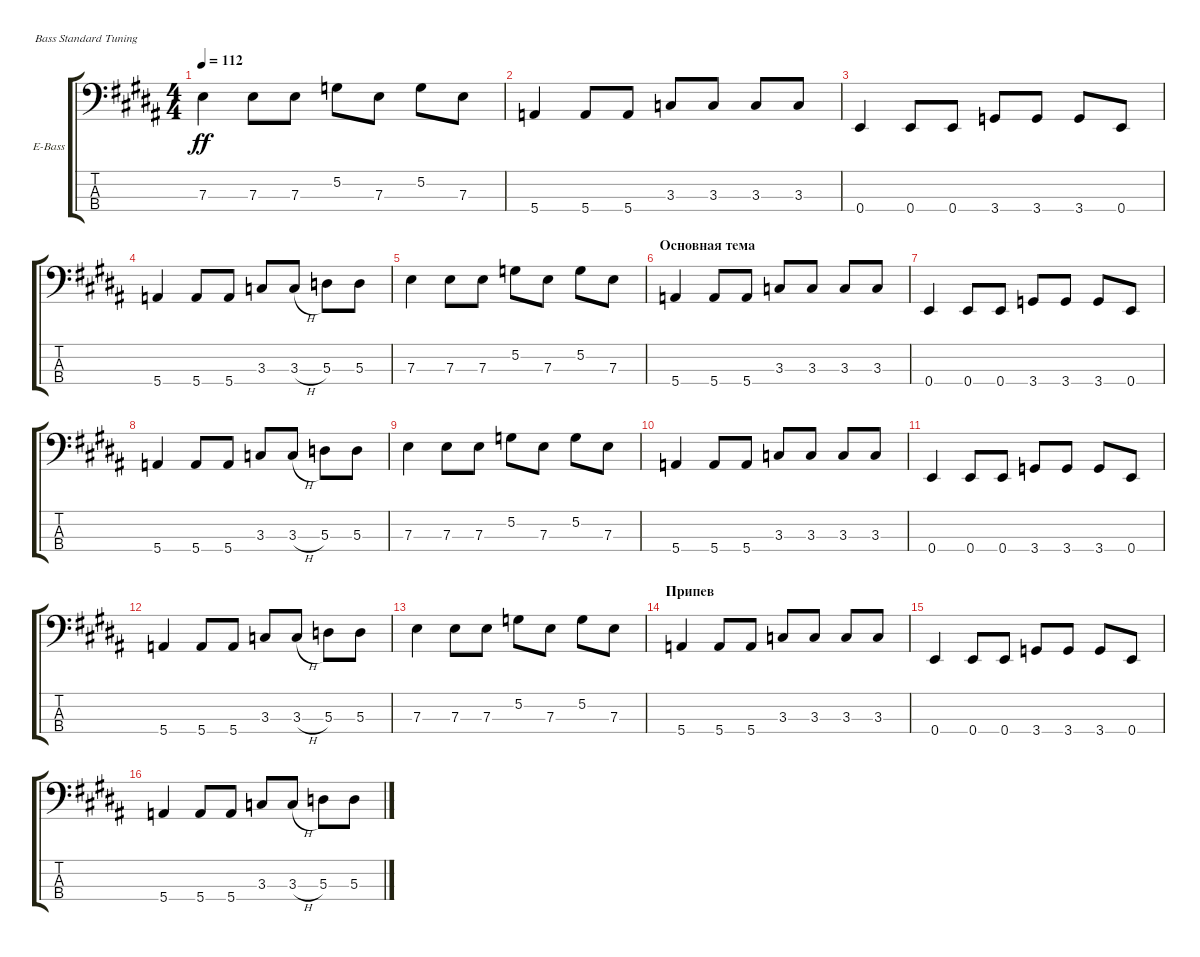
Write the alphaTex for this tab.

\bracketExtendMode groupsimilarinstruments
\firstSystemTrackNameOrientation horizontal
\otherSystemsTrackNameOrientation horizontal
\track ("Krist Novoselic" "E-Bass") {mute instrument electricbassfinger}
\staff {score tabs}
\tuning (G2 D2 A1 E1)
\ts (4 4)
\tempo 112
\clef f4
\ks g#minor
7.3.4{dy ff} 7.3.8 7.3.8 5.2.8 7.3.8 5.2.8 7.3.8 |
5.4.4 5.4.8 5.4.8 3.3.8 3.3.8 3.3.8 3.3.8 |
0.4.4 0.4.8 0.4.8 3.4.8 3.4.8 3.4.8 0.4.8 |
5.4.4 5.4.8 5.4.8 3.3.8 3.3{h}.8 5.3.8 5.3.8 |
7.3.4 7.3.8 7.3.8 5.2.8 7.3.8 5.2.8 7.3.8 |
\section ("" "Основная тема")
5.4.4 5.4.8 5.4.8 3.3.8 3.3.8 3.3.8 3.3.8 |
0.4.4 0.4.8 0.4.8 3.4.8 3.4.8 3.4.8 0.4.8 |
5.4.4 5.4.8 5.4.8 3.3.8 3.3{h}.8 5.3.8 5.3.8 |
7.3.4 7.3.8 7.3.8 5.2.8 7.3.8 5.2.8 7.3.8 |
5.4.4 5.4.8 5.4.8 3.3.8 3.3.8 3.3.8 3.3.8 |
0.4.4 0.4.8 0.4.8 3.4.8 3.4.8 3.4.8 0.4.8 |
5.4.4 5.4.8 5.4.8 3.3.8 3.3{h}.8 5.3.8 5.3.8 |
7.3.4 7.3.8 7.3.8 5.2.8 7.3.8 5.2.8 7.3.8 |
\section ("" "Припев")
5.4.4 5.4.8 5.4.8 3.3.8 3.3.8 3.3.8 3.3.8 |
0.4.4 0.4.8 0.4.8 3.4.8 3.4.8 3.4.8 0.4.8 |
5.4.4 5.4.8 5.4.8 3.3.8 3.3{h}.8 5.3.8 5.3.8
